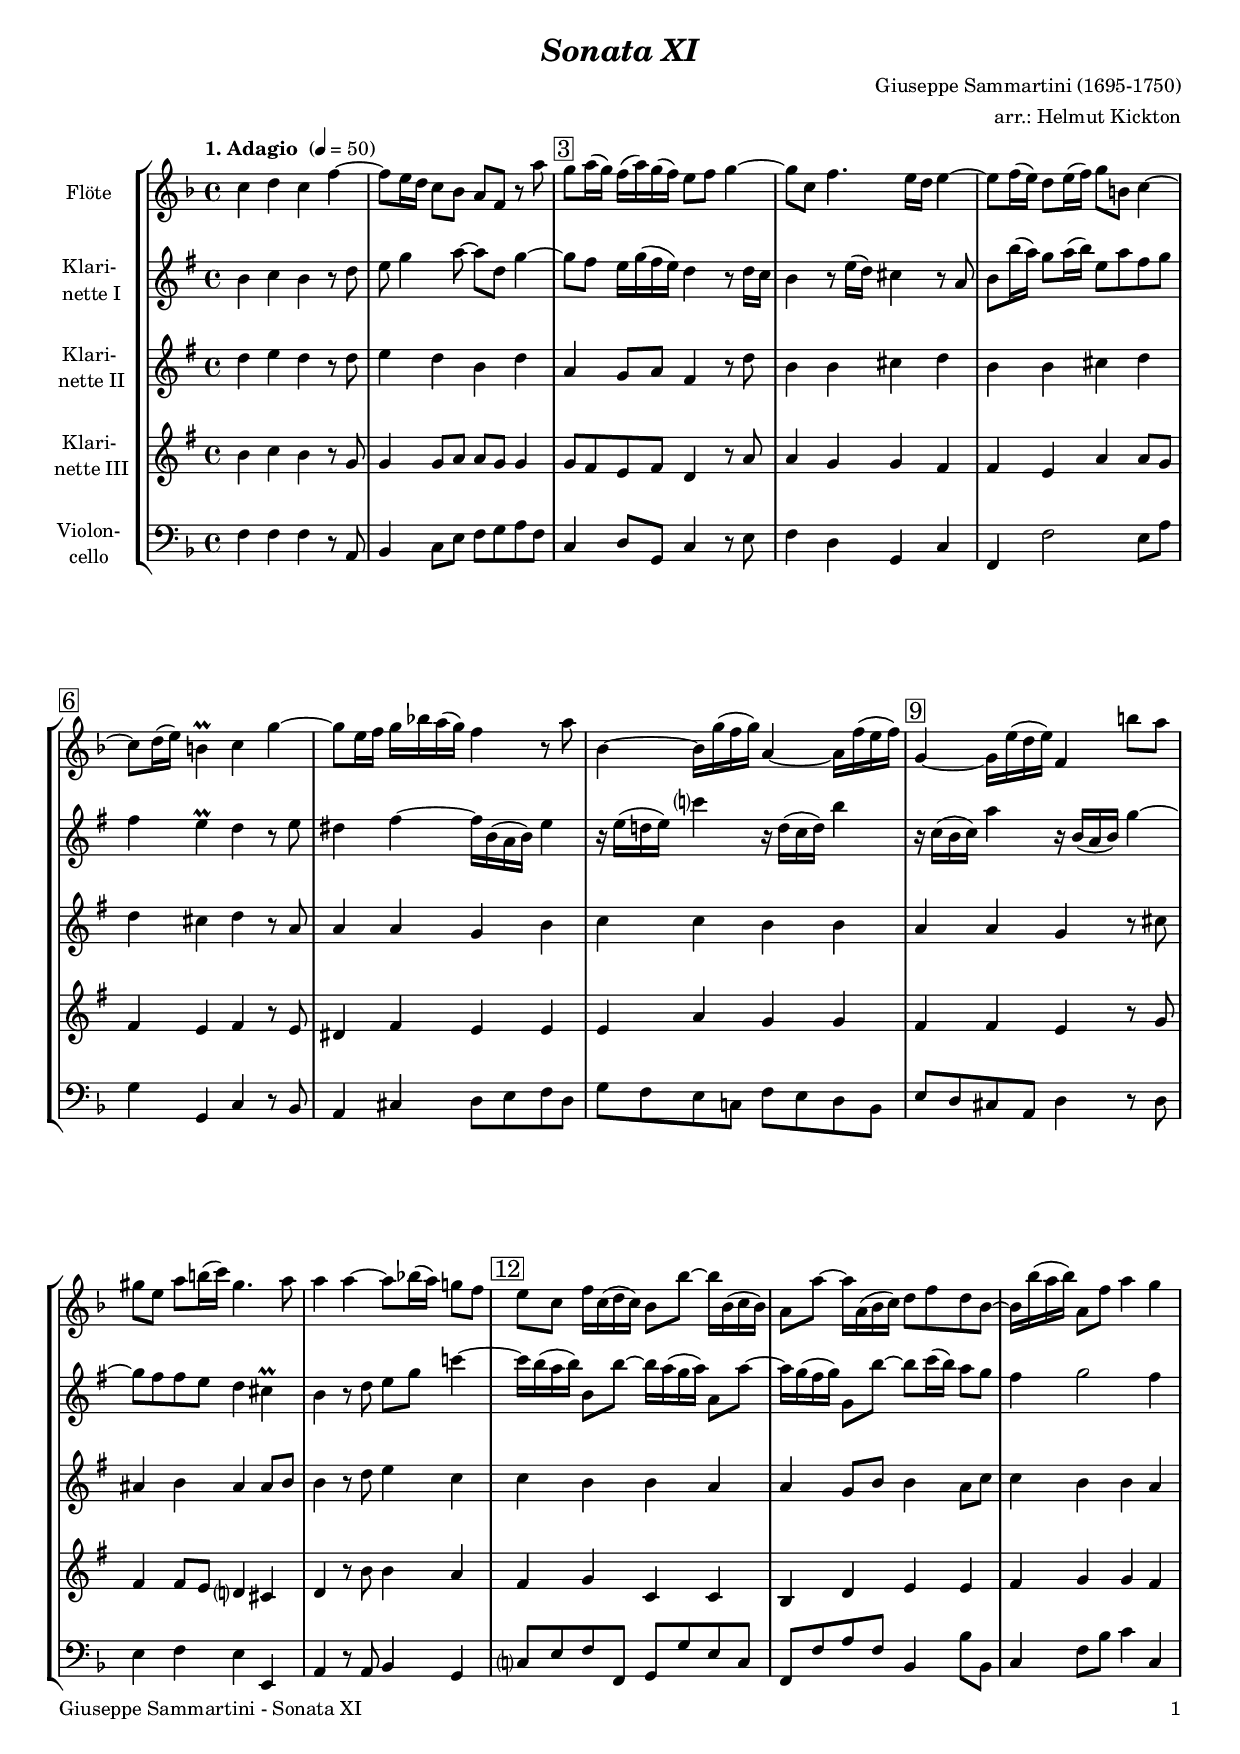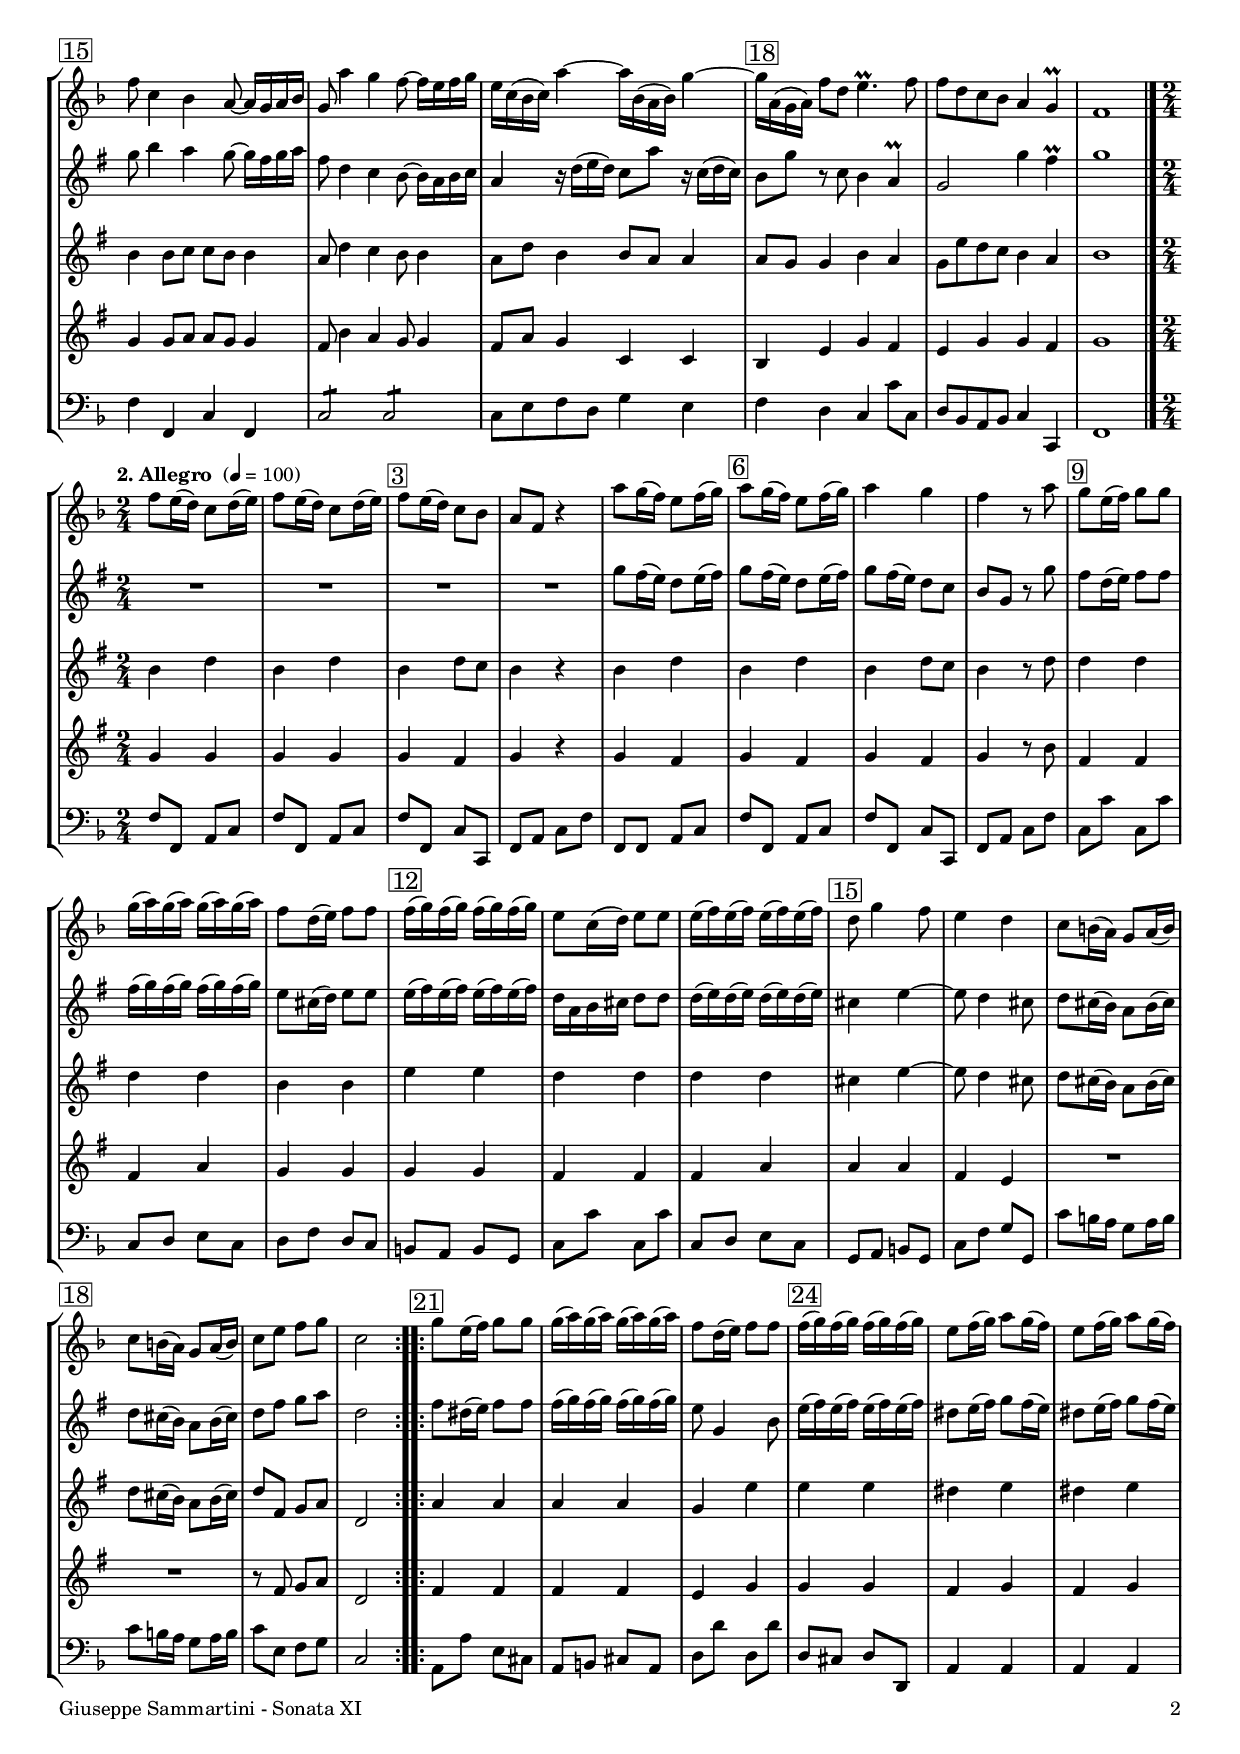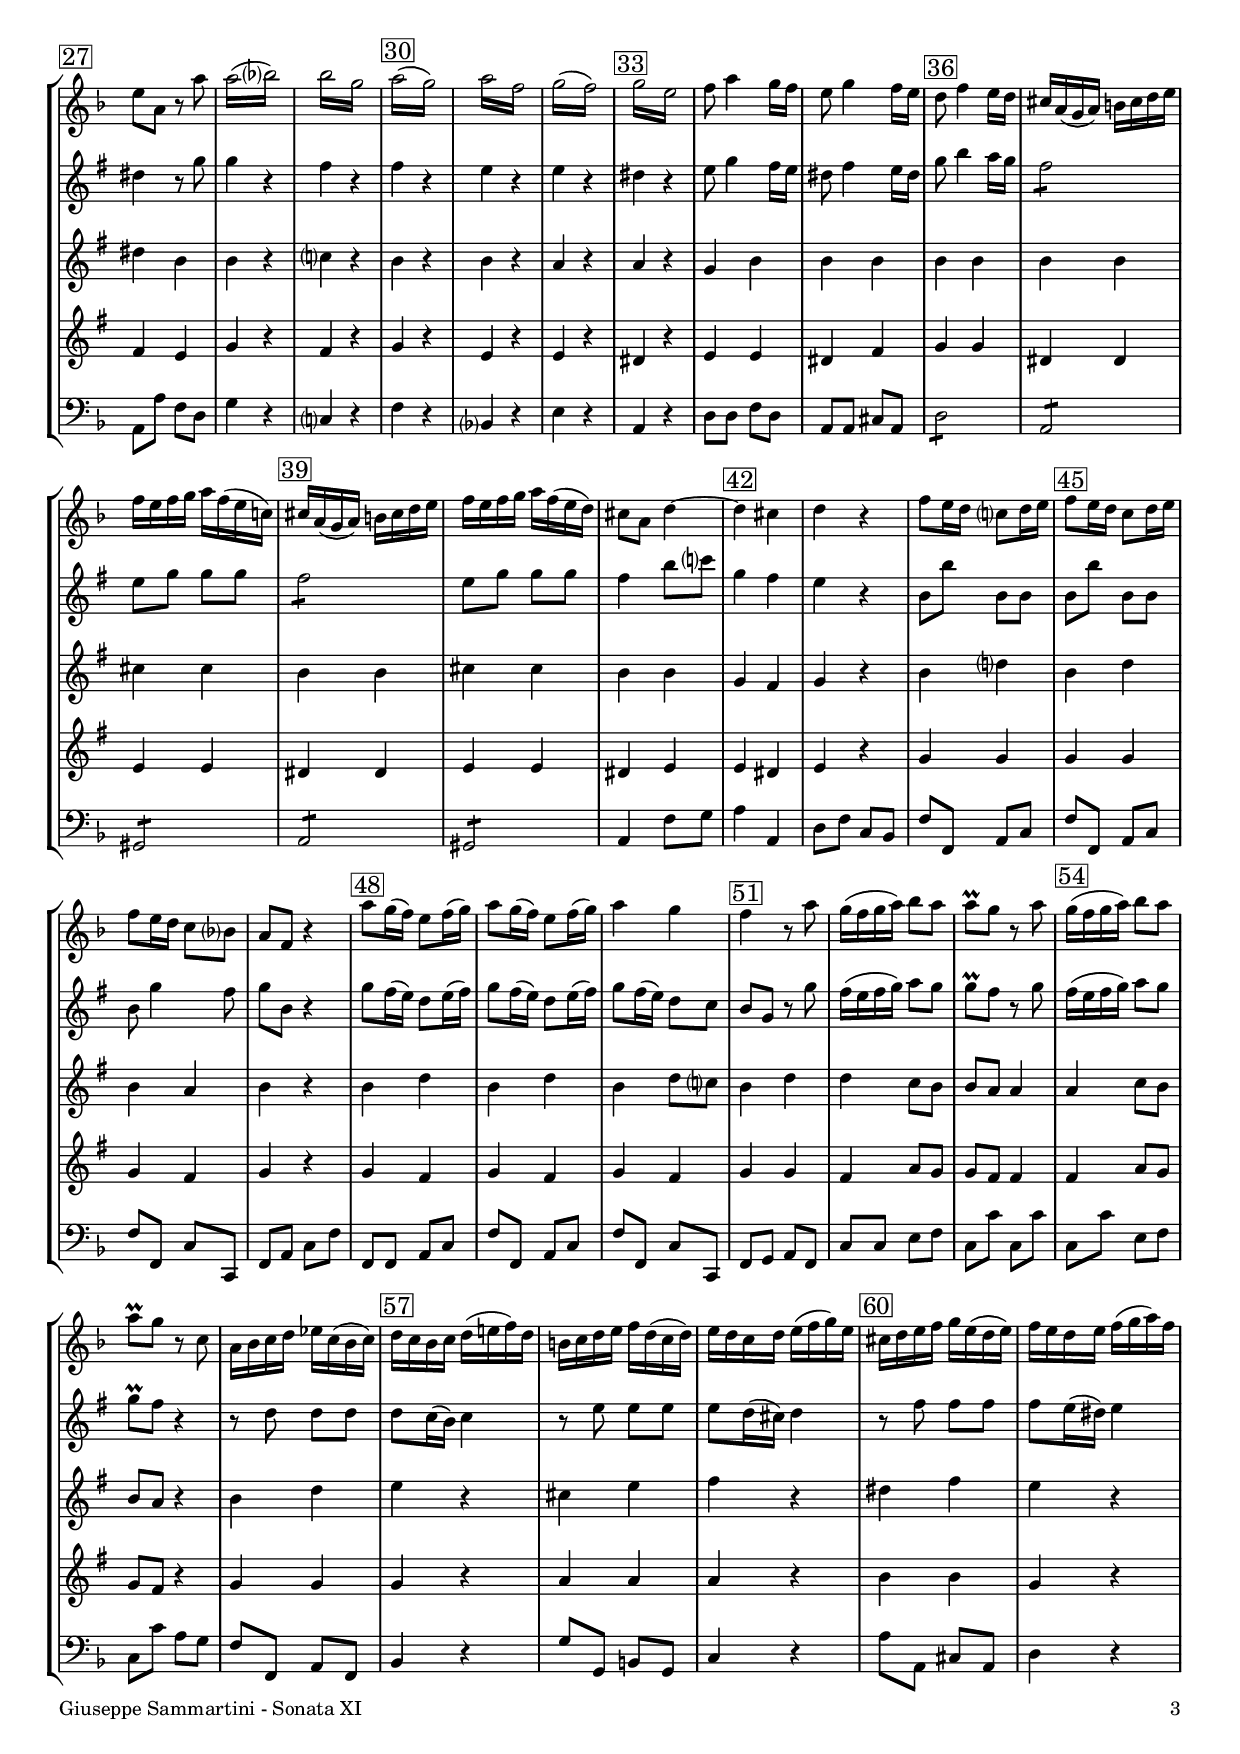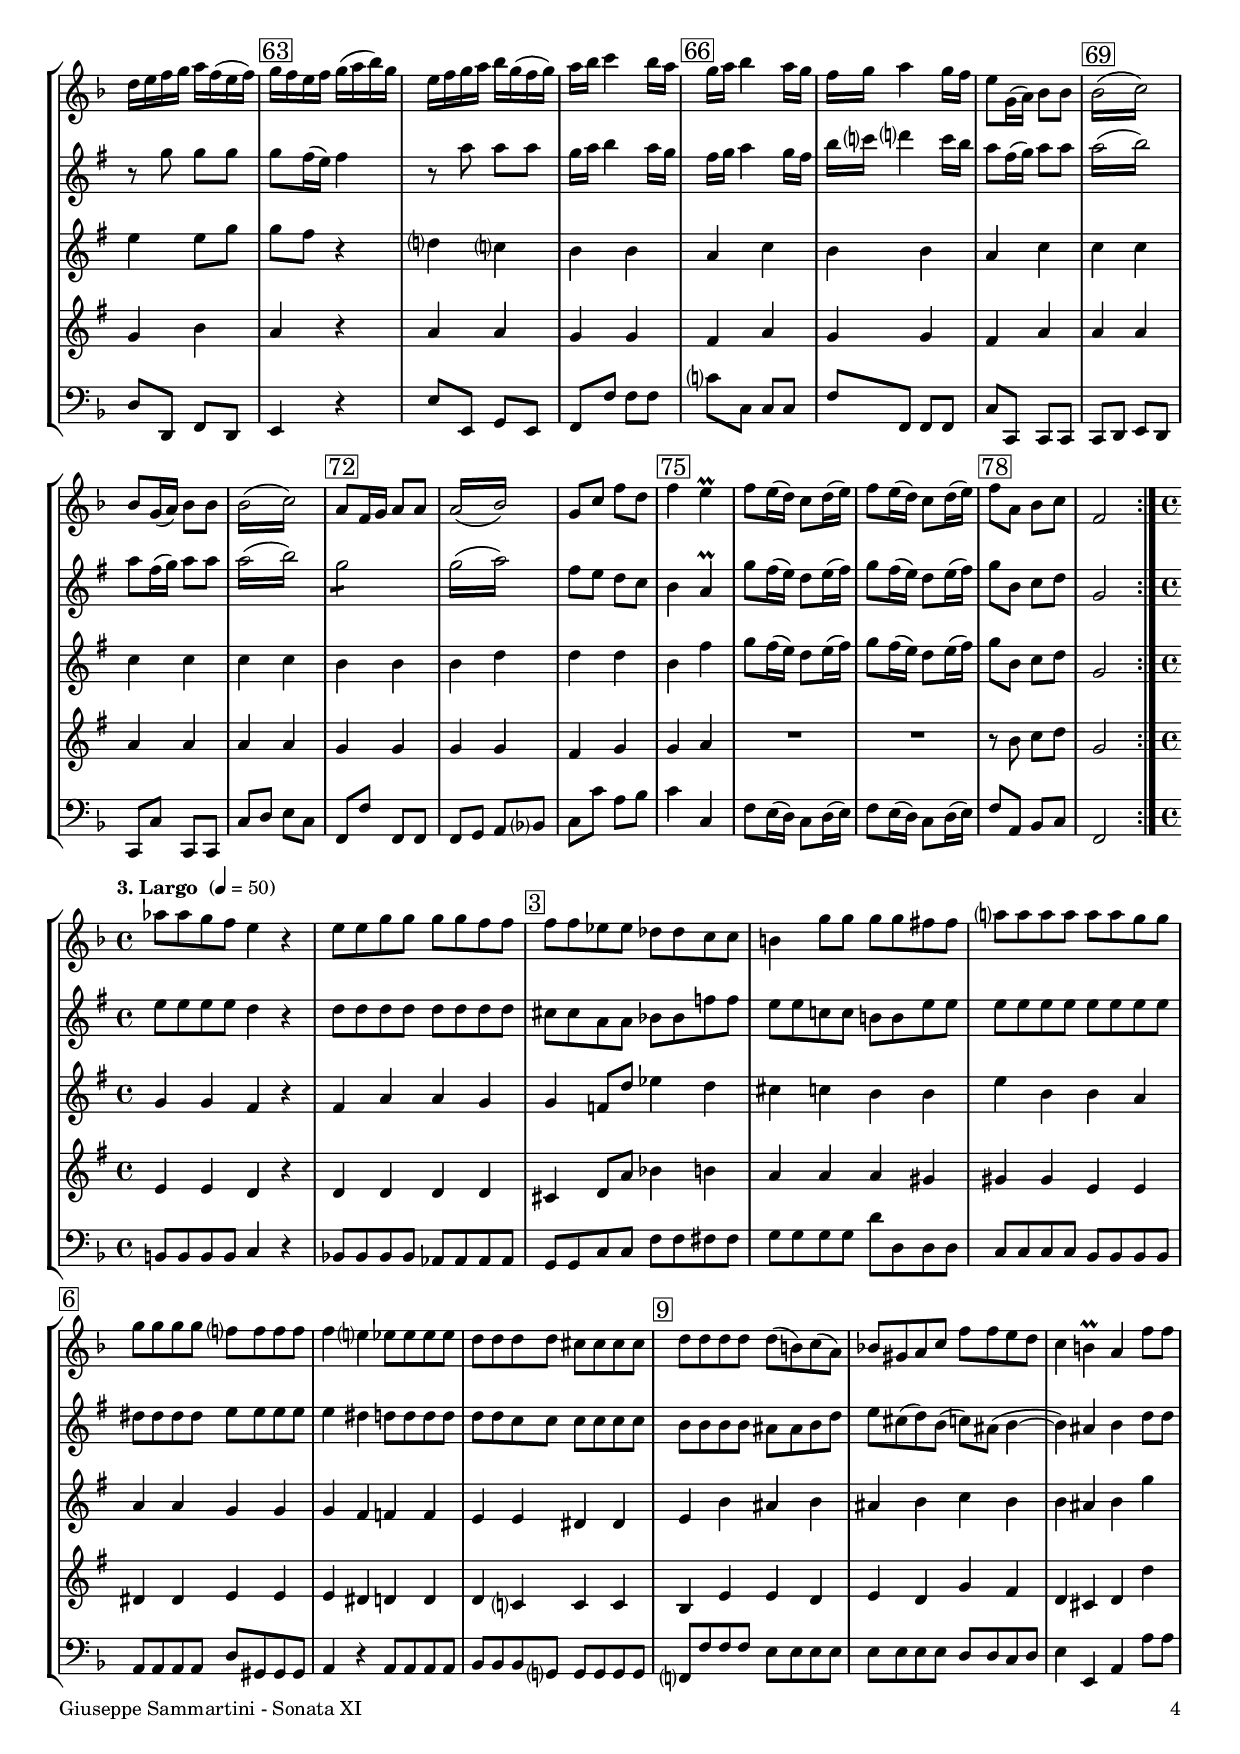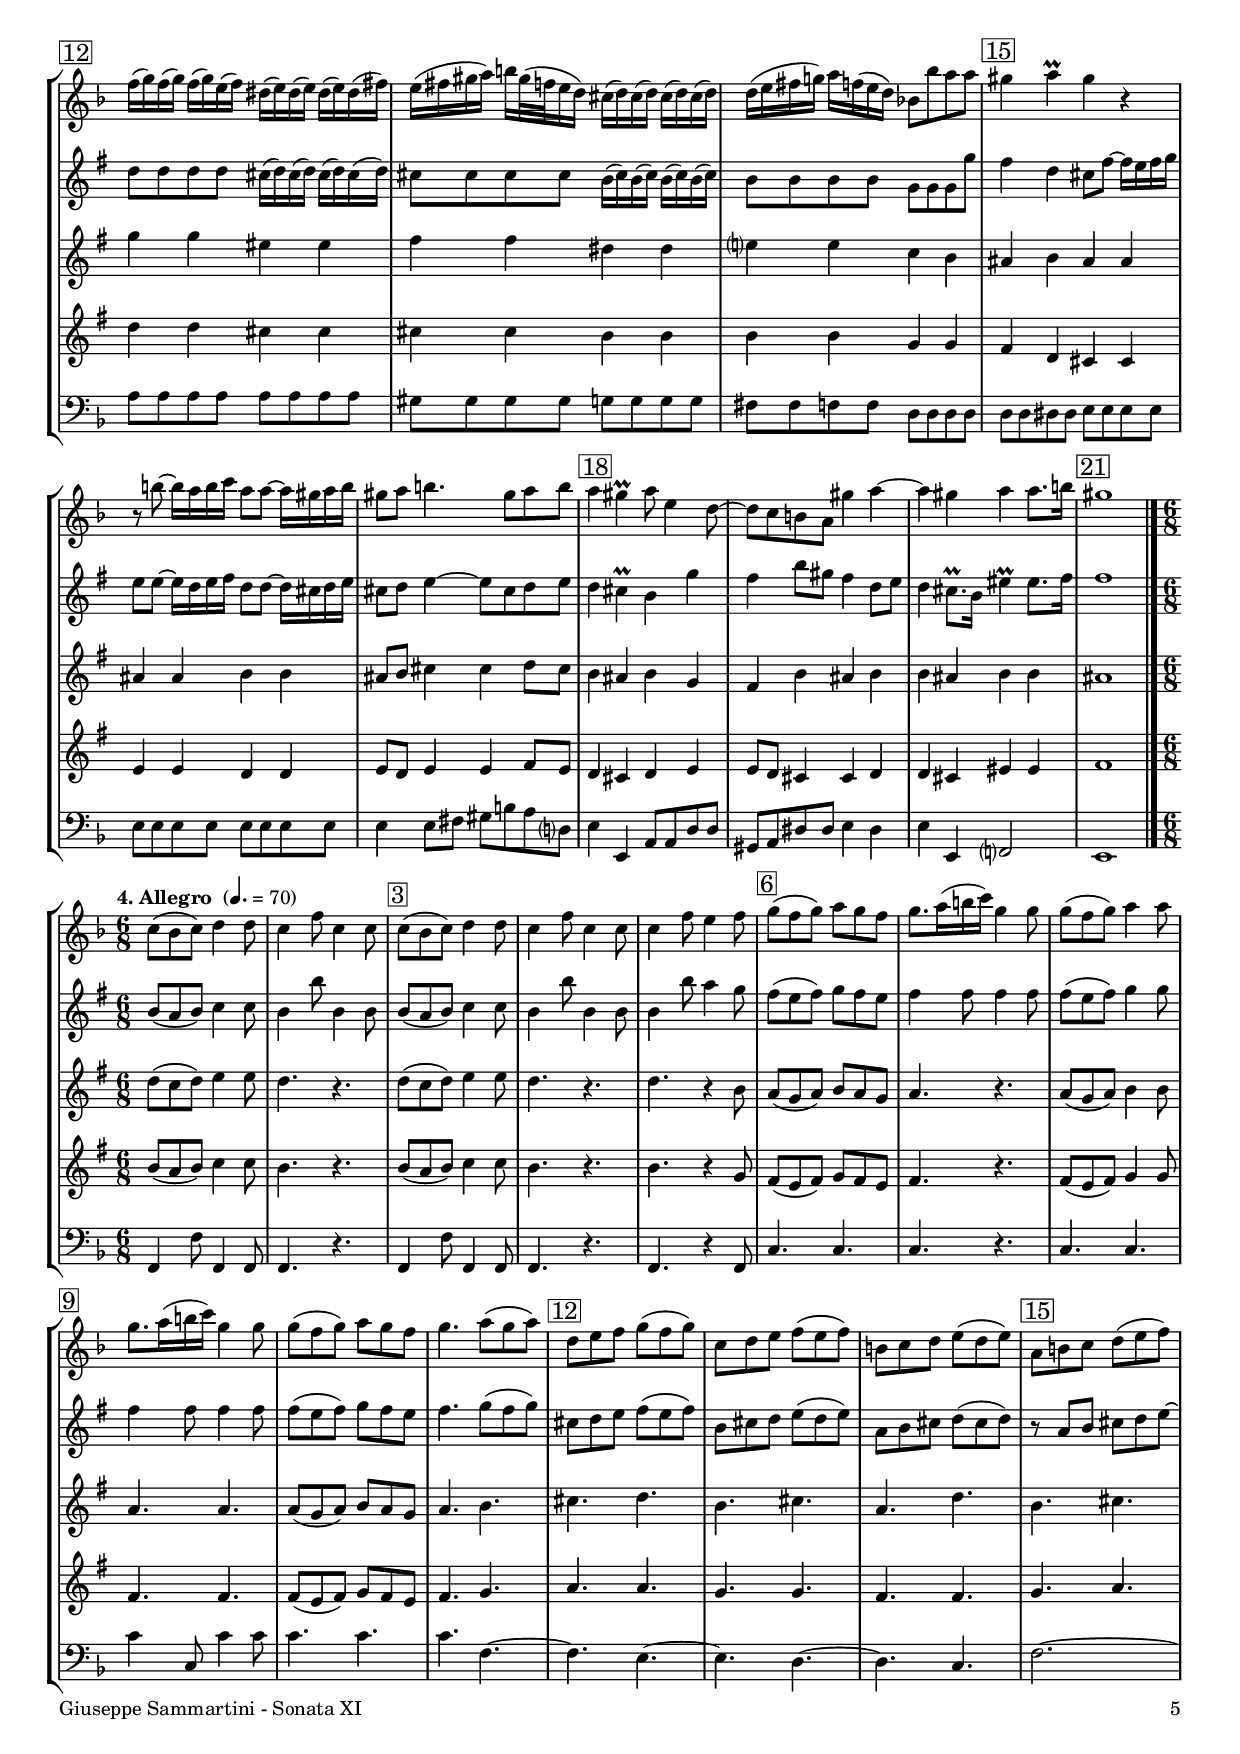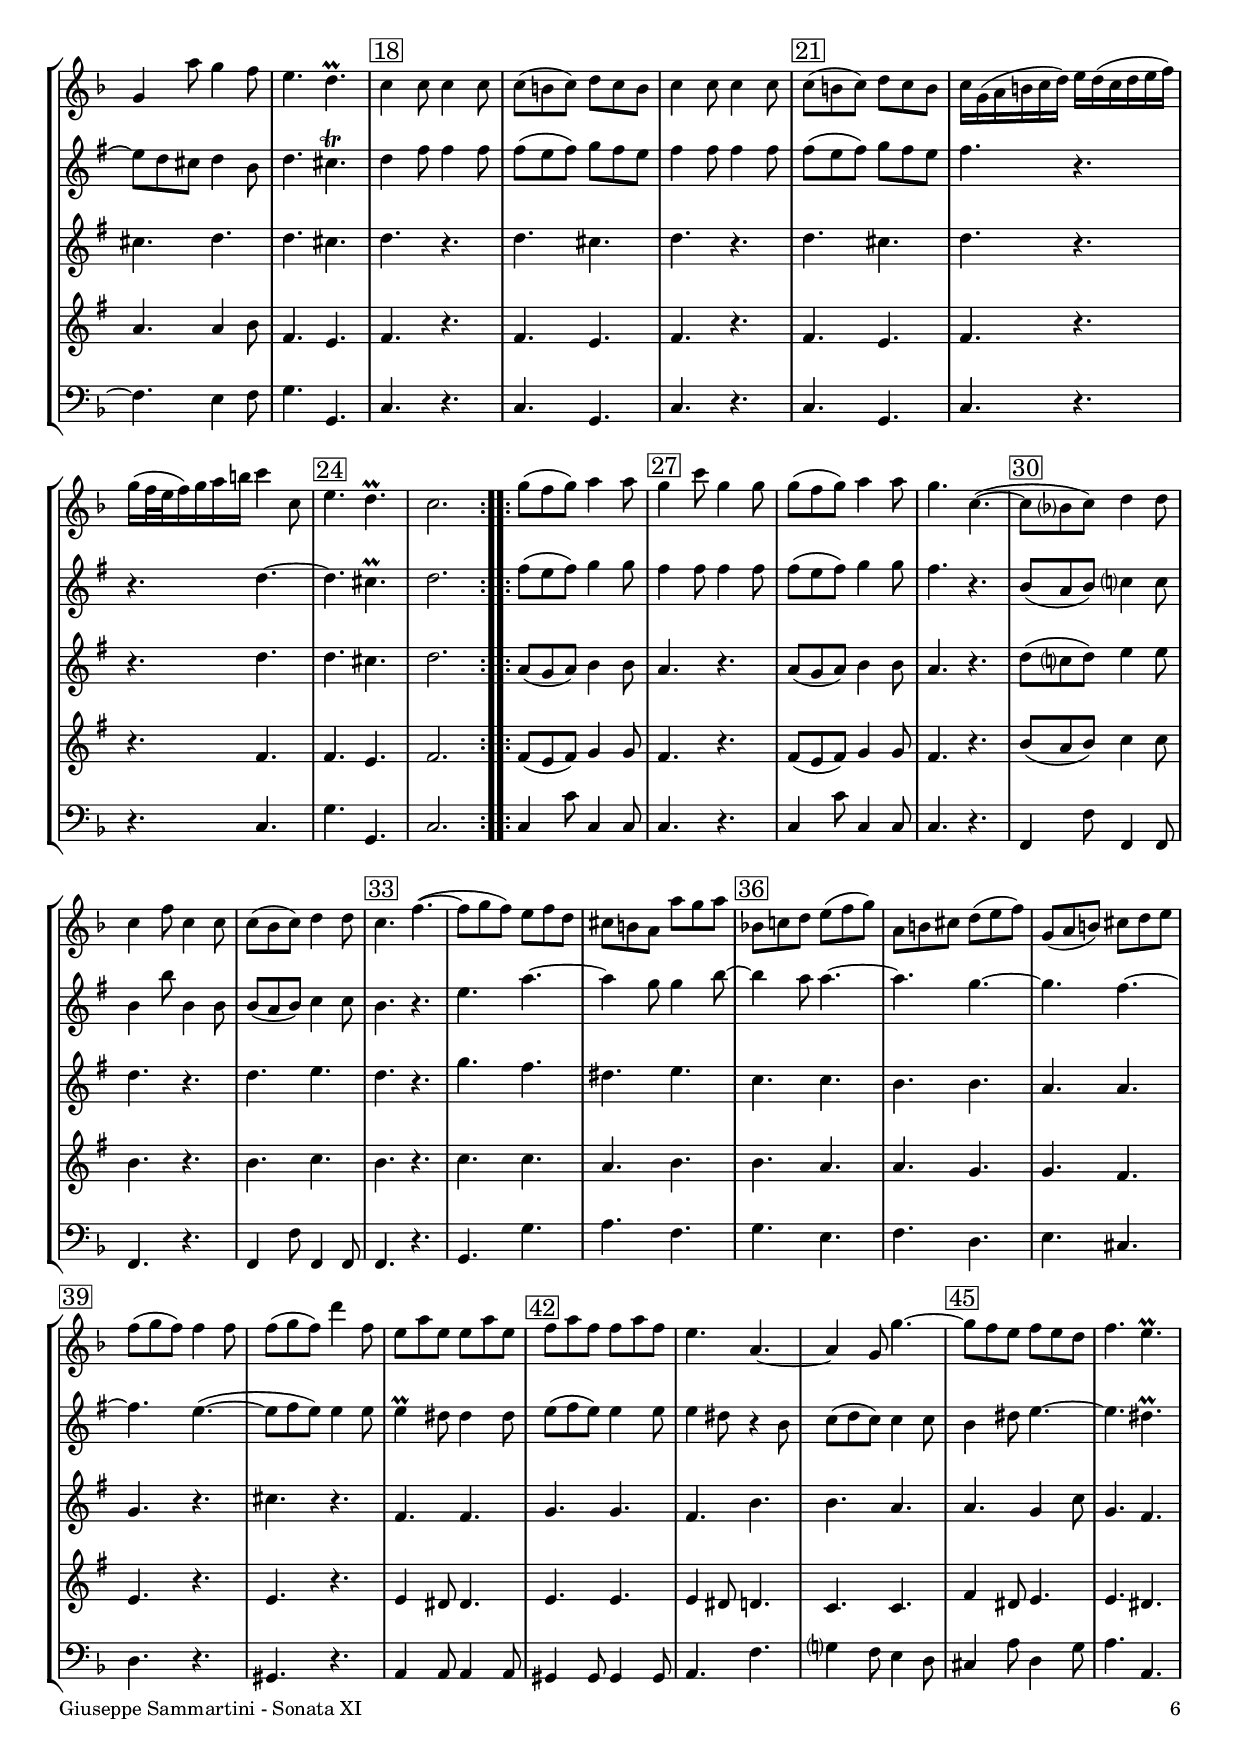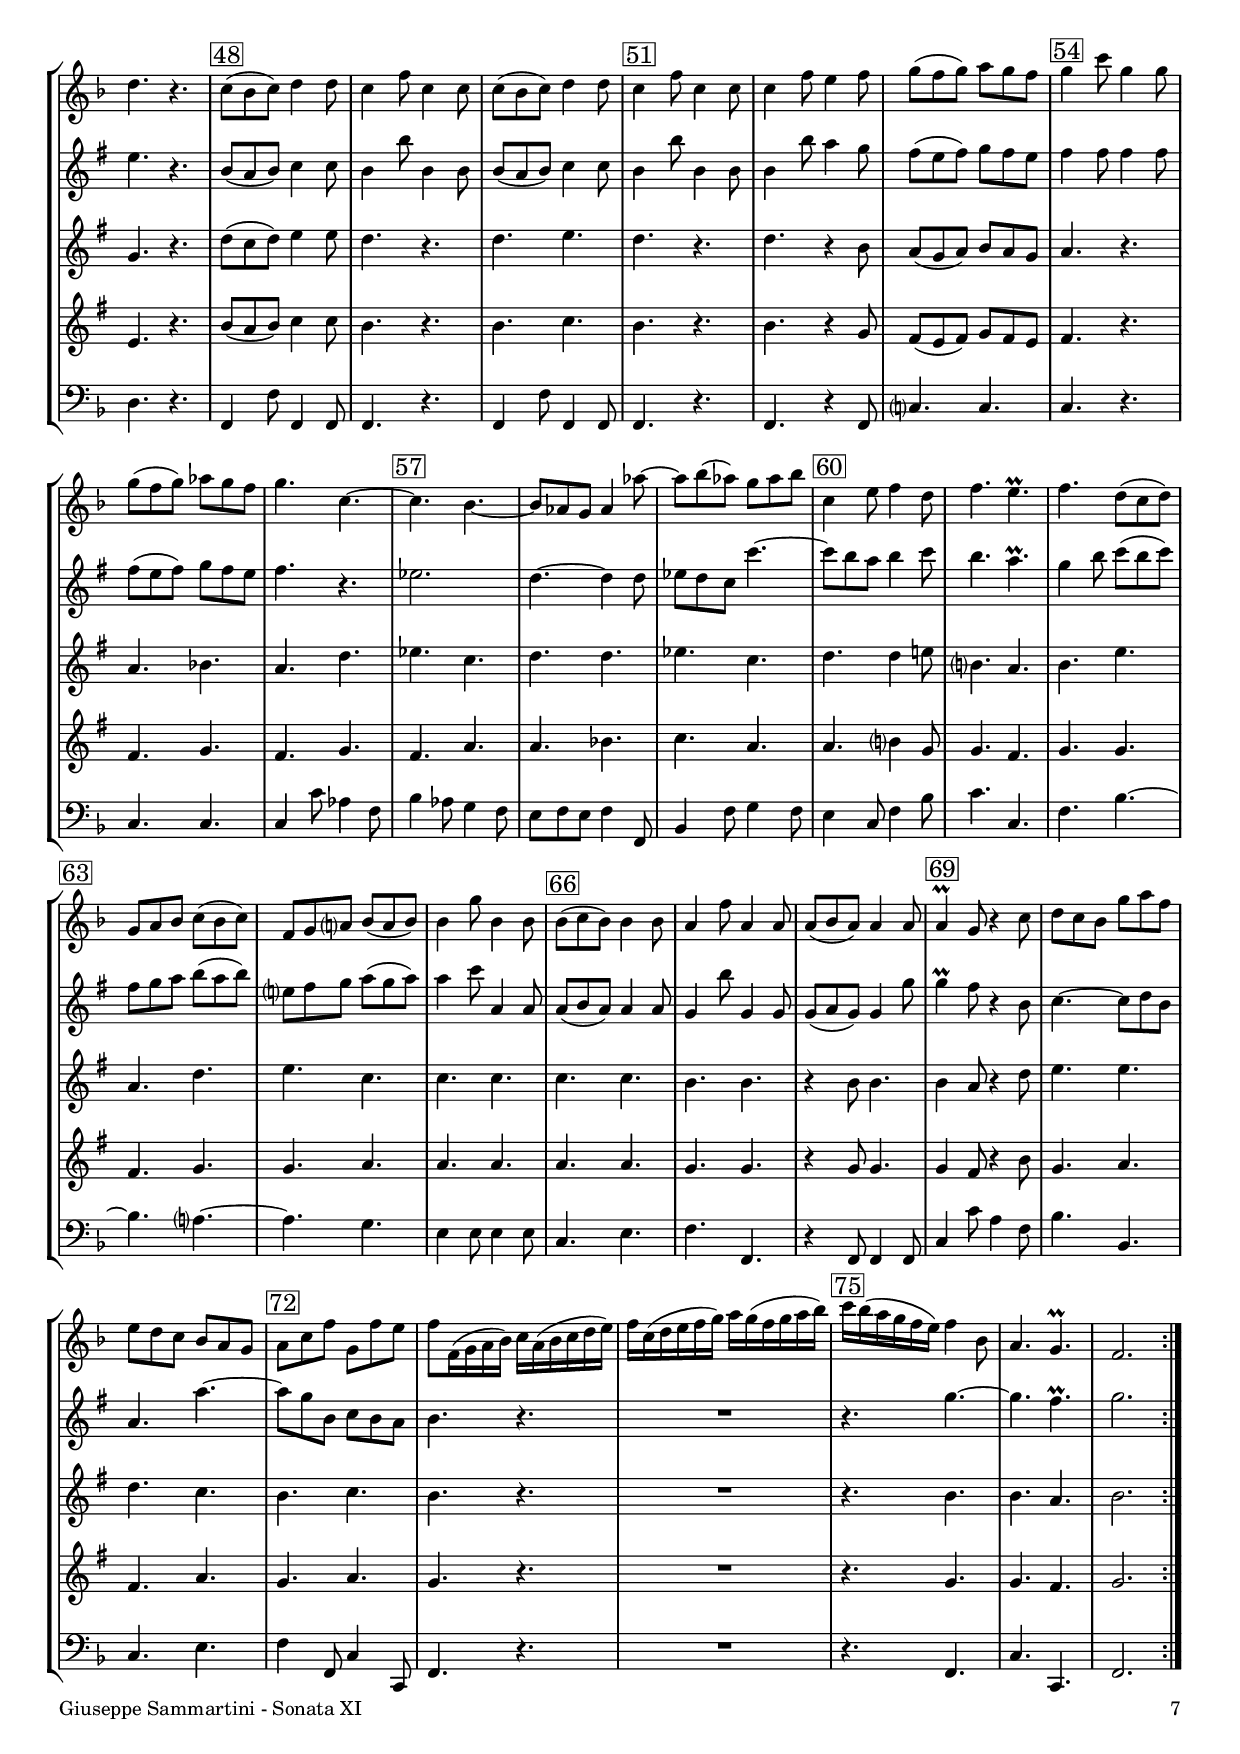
\version "2.18.2"
\include "deutsch.ly"
  
#(set-global-staff-size 17)

\header {
  title     = \markup \bold \italic "Sonata XI"
  composer  = "Giuseppe Sammartini (1695-1750)"
  arranger  = "arr.: Helmut Kickton"
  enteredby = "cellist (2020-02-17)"
%  piece     = ""
}

voiceconsts = {
  \key f \major
  \time 4/4
  \clef "treble"
%  \numericTimeSignature
  \compressFullBarRests
  % Set default beaming for all staves
%  \set Timing.beamExceptions = #'()
%  \set Timing.baseMoment     = #(ly:make-moment 1 4)
%  \set Timing.beatStructure  = #'(1 1 1)
  % Increase the size of the bar number by 2
  \override Score.BarNumber.font-size = #2
  % Draw a box round the following bar number(s)
  \override Score.BarNumber.stencil = #(make-stencil-boxer 0.1 0.25 ly:text-interface::print)
 % Print a bar number every third measure
  \override Score.BarNumber.break-visibility = #'#(#f #t #t)
%  \override Score.BarNumber.break-visibility = #end-of-line-invisible
  \set Score.barNumberVisibility = #(every-nth-bar-number-visible 3)
  % Left-align bar numbers
  \override Score.BarNumber.self-alignment-X = #LEFT
}

mivl = "violin"
miva = "viola"
micl = "clarinet"
mifl = "flute"
miob = "oboe"
mifh = "french horn"
misx = "tenor sax"
mist = "string ensemble 1"
%miba = "cello"
miba = "bassoon"
mikl = "harpsichord"

introa = {        \tempo "1. Adagio "  4=50 }
introb = { \break \tempo "2. Allegro " 4=100 \time 2/4
	   \set Score.currentBarNumber = #1
	 }
introc = { \break \tempo "3. Largo "   4=50 \time 4/4
	   \set Score.currentBarNumber = #1
	 }
introd = { \break \tempo "4. Allegro "4.=70 \time 6/8
	   \set Score.currentBarNumber = #1
	 }

va = \relative c'' {
  \voiceconsts

  \introa
  c4 d c f~
  f8 e16 d c8 b a f r a'
  g a16( g) f( a) g( f) e8 f g4~
  g8 c, f4. e16 d e4~

  e8 f16( e) d8 e16( f) g8 h, c4~
  c8 d16( e) h4\prall c g'~
  g8 e16 f g b! a( g) f4 r8 a

  b,4~ b16 g'( f g) a,4~ a16 f'( e f)
  g,4~ g16 e'( d e) f,4 h'8 a
  gis e a h16( c) gis4. a8

  a4 a~ a8 b!16( a) g!8 f
  e c f16 c( d c) b8 b'~ b16 b,( c b)
  a8 a'~ a16 a,( b c) d8 f d b~

  b16 b'( a b) a,8 f' a4 g
  f8 c4 b a8~ a16 g a b
  g8 a'4 g f8~ f16 e f g

  e c( b c) a'4~ a16 b,( a b) g'4~
  g16 a,( g a) f'8 d e4.\prall f8
  f d c b a4 g\prall
  f1 \bar "|."

  \introb
  \repeat volta 2 {
    f'8 e16( d) c8 d16( e)
    f8 e16( d) c8 d16( e)
    f8 e16( d) c8 b
    a f r4
    a'8 g16( f) e8 f16( g)
    a8 g16( f) e8 f16( g)
    a4 g

    f r8 a
    g8 e16( f) g8 g
    g16( a) g( a) g( a) g( a)
    f8 d16( e) f8 f
    f16( g) f( g) f( g) f( g)
    e8 c16( d) e8 e

    e16( f) e( f) e( f) e( f)
    d8 g4 f8
    e4 d
    c8 h16( a) g8 a16( h)
    c8 h16( a) g8 a16( h)
    c8 e f g
    c,2
  }
  \repeat volta 2 {
    g'8 e16( f) g8 g

    g16( a) g( a) g( a) g( a)
    f8 d16( e) f8 f
    f16( g) f( g) f( g) f( g)
    e8 f16( g) a8 g16( f)
    e8 f16( g) a8 g16( f)
    e8 a, r a'

    \repeat tremolo 4 { a16( b?) }
    \repeat tremolo 4 { b g }
    \repeat tremolo 4 { a( g) }
    \repeat tremolo 4 { a f}
    \repeat tremolo 4 { g( f) }

    \repeat tremolo 4 { g e }
    f8 a4 g16 f
    e8 g4 f16 e
    d8 f4 e16 d
    cis a( g a) h cis d e
    f e f g a f( e c!)

    cis a( g a) h cis d e
    f e f g a f( e d)
    cis8 a d4~
    d cis
    d r
    f8 e16 d c?8 d16 e
    f8 e16 d c8 d16 e

    f8 e16 d c8 b?
    a f r4
    a'8 g16( f) e8 f16( g)
    a8 g16( f) e8 f16( g)
    a4 g
    f r8 a
    g16( f g a) b8 a
    a\prall g r a

    g16( f g a) b8 a
    a\prall g r c,
    a16 b c d es c( b c)
    d c b c d( e! f) d
    h c d e f d( c d)
    e d c d e( f g) e

    cis d e f g e( d e)
    f e d e f( g a) f
    d e f g a f( e f)
    g f e f g( a b) g
    e f g a b g( f g)

    a b c4 b16 a
    g a b4 a16 g
    f g a4 g16 f
    e8 g,16( a) b8 b
    \repeat tremolo 4 { b16( c) }
    b8 g16( a) b8 b
    \repeat tremolo 4 { b16( c) }

    a8 f16 g a8 a
    \repeat tremolo 4 { a16( b) }
    g8 c f d
    f4 e\prall
    f8 e16( d) c8 d16( e)
    f8 e16( d) c8 d16( e)
    f8 a, b c
    f,2
  }

  \introc
  as'8 as g f e4 r
  e8 e g g g g f f
  f f es es des des c c
  h4 g'8 g g g fis fis

  a? a a a a a g g
  g g g g f? f f f
  f4 e? es8 es es es
  d d d d cis cis cis cis

  d d d d d( h) c( a)
  b! gis a c f f e d
  c4 h\prall a f'8 f

  f16( g) f( g) f( g) e( f) dis( e) dis( e) dis( e) dis( fis)
  e( fis gis a) h gis32( f e16 d) cis( d) cis( d) cis( d) cis( d)

  d( e fis g!) a f( e d) b!8 b' a a
  gis4 a\prall gis r
  r8 h~ h16 a h c a8 a~ a16 gis a h

  gis8 a h4. gis8 a h
  a4 gis\prall a8 e4 d8~
  d c h a gis'4 a~
  a gis a a8. h16
  gis1 \bar "|."

  \introd
  \repeat volta 2 {
    c,8( b c) d4 d8
    c4 f8 c4 c8
    c( b c) d4 d8
    c4 f8 c4 c8
    c4 f8 e4 f8
    g( f g) a g f
    g8. a16( h c) g4 g8
    g( f g) a4 a8

    g8. a16( h c) g4 g8
    g( f g) a g f
    g4. a8( g a)
    d, e f g( f g)
    c, d e f( e f)
    h, c d e( d e)

    a, h c d( e f)
    g,4 a'8 g4 f8
    e4. d\prall
    c4 c8 c4 c8
    c( h c) d c h
    c4 c8 c4 c8
    c( h c) d c h

    c16 g( a h c d) e d( c d e f)
    g( f32 e f16) g a h c4 c,8
    e4. d\prall
    c2.
  }
  \repeat volta 2 {
    g'8( f g) a4 a8
    g4 c8 g4 g8
    g( f g) a4 a8

    g4. c,(~
    c8 b? c) d4 d8
    c4 f8 c4 c8
    c( b c) d4 d8
    c4. f(~
    f8 g f) e f d
    cis h a a' g a
    b,! c! d e( f g)

    a, h cis d( e f)
    g,( a h) cis d e
    f( g f) f4 f8
    f( g f) d'4 f,8
    e a e e a e
    f a f f a f

    e4. a,~
    a4 g8 g'4.~
    g8 f e f e d
    f4. e\prall
    d r
    c8( b c) d4 d8
    c4 f8 c4 c8
    c( b c) d4 d8

    c4 f8 c4 c8
    c4 f8 e4 f8
    g( f g) a g f
    g4 c8 g4 g8
    g( f g) as g f
    g4. c,~
    c b~
    b8 as g as4 as'8~

    as b( as) g as b
    c,4 e8 f4 d8
    f4. e\prall
    f d8( c d)
    g, a b c( b c)
    f, g a? b( a b)
    b4 g'8 b,4 b8
    b( c b) b4 b8

    a4 f'8 a,4 a8
    a( b a) a4 a8
    a4\prall g8 r4 c8
    d c b g' a f
    e d c b a g
    a c f g, f' e

    f8 f,16( g a b) c a( b c d e)
    f c( d e f g) a g( f g a b)
    c b( a g f e) f4 b,8
    a4. g\prall
    f2.
  }
}

vb = \relative c'' {
  \voiceconsts

  \introa
  a4 b a r8 c
  d f4 g8~ g c, f4~
  f8 e d16 f( e d) c4 r8 c16 b
  a4 r8 d16( c) h4 r8 g

  a a'16( g) f8 g16( a) d,8 g e f
  e4 d\prall c r8 d
  cis4 e~ e16 a,( g a) d4

  r16 d( c! d) b'?4 r16 c,( b c) a'4
  r16 b,( a b) g'4 r16 a,( g a) f'4~
  f8 e e d c4 h\prall

  a r8 c d f b!4~
  b16 a( g a) a,8 a'~ a16 g( f g) g,8 g'~
  g16 f( e f) f,8 a'~ a8 b16( a) g8 f

  e4 f2 e4
  f8 a4 g f8~ f16 e f g
  e8 c4 b a8~ a16 g a b

  g4 r16 c( d c) b8 g' r16 b,( c b)
  a8 f' r b, a4 g\prall
  f2 f'4 e\prall
  f1 \bar "|."

  \introb
  \repeat volta 2 {
    R2*4
    f8 e16( d) c8 d16( e)
    f8 e16( d) c8 d16( e)
    f8 e16( d) c8 b

    a f r f'
    e c16( d) e8 e
    e16( f) e( f) e( f) e( f)
    d8 h16( c) d8 d
    d16( e) d( e) d( e) d( e)
    c g a h c8 c

    c16( d) c( d)) c( d)) c( d)
    h4 d~
    d8 c4 h8
    c h16( a) g8 a16( h)
    c8 h16( a) g8 a16( h)
    c8 e f g
    c,2
  }
  \repeat volta 2 {
    e8 cis16( d) e8 e

    e16( f) e( f) e( f) e( f)
    d8 f,4 a8
    d16( e) d( e) d( e) d( e)
    cis8 d16( e) f8 e16( d)
    cis8 d16( e) f8 e16( d)
    cis4 r8 f

    f4 r
    e r
    e r
    d r
    d r

    cis r
    d8 f4 e16 d
    cis8 e4 d16 cis
    f8 a4 g16 f
    \repeat tremolo 4 e8
    d f f f

    \repeat tremolo 4 e
    d f f f
    e4 a8 b?
    f4 e
    d r
    a8 a' a, a
    a a' a, a

    a f'4 e8
    f a, r4
    f'8 e16( d) c8 d16( e)
    f8 e16( d) c8 d16( e)
    f8 e16( d) c8 b
    a f r f'
    e16( d e f) g8 f
    f\prall e r f

    e16( d e f) g8 f
    f\prall e r4
    r8 c c c
    c b16( a) b4
    r8 d d d
    d c16( h) c4

    r8 e e e
    e d16( cis) d4
    r8 f f f
    f e16( d) e4
    r8 g g g

    f16 g a4 g16 f
    e f g4 f16 e
    a b? c?4 b16 a
    g8 e16( f) g8 g
    \repeat tremolo 4 { g16( a) }
    g8 e16( f) g8 g
    \repeat tremolo 4 { g16( a) }

    \repeat tremolo 4 f8
    \repeat tremolo 4 { f16( g) }
    e8 d c b
    a4 g\prall
    f'8 e16( d) c8 d16( e)
    f8 e16( d) c8 d16( e)
    f8 a, b c
    f,2
  }

  \introc
  d'8 d d d c4 r
  c8 c c c c c c c
  h h g g as as es' es
  d d b! b a! a d d

  d d d d d d d d
  cis cis cis cis d d d d
  d4 cis c8 c c c
  c c b b b b b b

  a a a a gis gis a c
  d h( c) a( b) gis( a4~
  a) gis a c8 c

  c c c c h16( c) h( c) h( c) h( c)
  h8 h h h a16( h) a( h) a( h) a( h)

  a8 a a a f f f f'
  e4 c h8 e~ e16 d e f
  d8 d~ d16 c d e c8 c~ c16 h c d

  h8 c d4~ d8 h c d
  c4 h\prall a f'
  e a8 fis e4 c8 d
  c4 h8.\prall a16 dis4\prall dis8. e16
  e1 \bar "|."

  \introd
  \repeat volta 2 {
    a,8( g a) b4 b8
    a4 a'8 a,4 a8
    a( g a) b4 b8
    a4 a'8 a,4 a8
    a4 a'8 g4 f8
    e( d e) f e d
    e4 e8 e4 e8
    e( d e) f4 f8

    e4 e8 e4 e8
    e( d e) f e d
    e4. f8( e f)
    h, c d e( d e)
    a, h c d( c d)
    g, a h c( h c)

    r g a h c d~
    d c h c4 a8
    c4. h\trill
    c4 e8 e4 e8
    e( d e) f e d
    e4 e8 e4 e8
    e( d e) f e d

    e4. r
    r c~
    c h\prall
    c2.
  }
  \repeat volta 2 {
    e8( d e) f4 f8
    e4 e8 e4 e8
    e( d e) f4 f8

    e4. r
    a,8( g a) b?4 b8
    a4 a'8 a, 4 a8
    a( g a) b4 b8
    a4. r
    d g~
    g4 f8 f4 a8~
    a4 g8 g4.~

    g f~
    f e~
    e d(~
    d8 e d) d4 d8
    d4\prall cis8 cis4 cis8
    d( e d) d4 d8

    d4 cis8 r4 a8
    b( c b) b4 b8
    a4 cis8 d4.~
    d cis\prall
    d r
    a8( g a) b4 b8
    a4 a'8 a,4 a8
    a( g a) b4 b8

    a4 a'8 a,4 a8
    a4 a'8 g4 f8
    e( d e) f e d
    e4 e8 e4 e8
    e( d e) f e d
    e4. r
    des2.
    c4.~ c4 c8

    des c b b'4.~
    b8 a g a4 b8
    a4. g\prall
    f4 a8 b( a b)
    e, f g a( g a)
    d,? e f g( f g)
    g4 b8 g,4 g8
    g( a g) g4 g8

    f4 a'8 f,4 f8
    f( g f) f4 f'8
    f4\prall e8 r4 a,8
    b4.~ b8 c a
    g4. g'~
    g8 f a, b a g

    a4. r
    R2.
    r4. f'~
    f e\prall
    f2.
  }
}

vc = \relative c'' {
  \voiceconsts

  \introa
  c4 d c r8 c
  d4 c a c
  g f8 g e4 r8 c'
  a4 a h c

  a a h c
  c h c r8 g
  g4 g f a

  b b a a
  g g f r8 h
  gis4 a gis gis8 a

  a4 r8 c d4 b
  b a a g
  g f8 a a4 g8 b

  b4 a a g
  a a8 b b a a4
  g8 c4 b a8 a4

  g8 c a4 a8 g g4
  g8 f f4 a g
  f8 d' c b a4 g
  a1 \bar "|."

  \introb
  \repeat volta 2 {
    a4 c
    a c
    a c8 b
    a4 r
    a c
    a c
    a c8 b

    a4 r8 c
    c4 c
    c c
    a a
    d d
    c c
    c c
    h d~
    d8 c4 h8
    c h16( a) g8 a16( h)
    c8 h16( a) g8 a16( h)
    c8 e, f g
    c,2
  }
  \repeat volta 2 {
    g'4 g

    g g
    f d'
    d d
    cis d
    cis d
    cis a

    a r
    b? r
    a r
    a r
    g r

    g r
    f a
    a a
    a a
    a a
    h h

    a a
    h h
    a a
    f e
    f r
    a c?
    a c

    a g
    a r
    a c
    a c
    a c8 b?
    a4 c
    c b8 a
    a g g4

    g b8 a
    a g r4
    a c
    d r
    h d
    e r

    cis e
    d r
    d d8 f
    f e r4
    c? b?

    a a
    g b
    a a
    g b
    b b
    b b
    b b

    a a
    a c
    c c
    a e'
    f8 e16( d) c8 d16( e)
    f8 e16( d) c8 d16( e)
    f8 a, b c
    f,2
  }

  \introc
  f4 f e r
  e g g f
  f es8 c' des4 c
  h b a a

  d a a g
  g g f f
  f e es es
  d d cis cis

  d a' gis a
  gis a b a
  a gis a f'

  f f dis dis
  e e cis cis

  d? d b a
  gis a gis gis
  gis gis a a

  gis8 a h4 h c8 h
  a4 gis a f
  e a gis a
  a gis a a
  gis1 \bar "|."

  \introd
  \repeat volta 2 {
    c8( b c) d4 d8
    c4. r
    c8( b c) d4 d8
    c4. r
    c r4 a8
    g( f g) a g f
    g4. r
    g8( f g) a4 a8

    g4. g
    g8( f g) a g f
    g4. a
    h c
    a h
    g c

    a h
    h c
    c h
    c r
    c h
    c r
    c h

    c4. r
    r c
    c h
    c2.
  }
  \repeat volta 2 {
    g8( f g) a4 a8
    g4. r
    g8( f g) a4 a8

    g4. r
    c8( b? c) d4 d8
    c4. r
    c d
    c r
    f e
    cis d
    b b

    a a
    g g
    f r
    h r
    e, e
    f f

    e a
    a g
    g f4 b8
    f4. e
    f r
    c'8( b c) d4 d8
    c4. r
    c d

    c r
    c r4 a8
    g( f g) a g f
    g4. r
    g as
    g c
    des b
    c c

    des b
    c c4 d!8
    a?4. g
    a d
    g, c
    d b
    b b
    b b

    a a
    r4 a8 a4.
    a4 g8 r4 c8
    d4. d
    c b
    a b

    a r
    R2.
    r4. a
    a g
    a2.
  }
}

vd = \relative c'' {
  \voiceconsts

  \introa
  a4 b a r8 f
  f4 f8 g g f f4
  f8 e d e c4 r8 g'
  g4 f f e

  e d g g8 f
  e4 d e r8 d
  cis4 e d d

  d g f f
  e e d r8 f
  e4 e8 d c?4 h

  c r8 a' a4 g
  e f b, b
  a c d d

  e f f e
  f f8 g g f f4
  e8 a4 g f8 f4

  e8 g f4 b, b
  a d f e
  d f f e
  f1 \bar "|."

  \introb
  \repeat volta 2 {
    f4 f
    f f
    f e
    f r
    f e
    f e
    f e

    f r8 a
    e4 e
    e g
    f f
    f f
    e e

    e g
    g g
    e d
    R2*2
    r8 e f g
    c,2
  }
  \repeat volta 2 {
    e4 e

    e e
    d f
    f f
    e f
    e f
    e d

    f r
    e r
    f r
    d r
    d r

    cis r
    d d
    cis e
    f f
    cis cis
    d d

    cis cis
    d d
    cis d
    d cis
    d r
    f f
    f f

    f e
    f r
    f e
    f e
    f e
    f f
    e g8 f
    f e e4

    e g8 f
    f e r4
    f f
    f r
    g g
    g r

    a a
    f r
    f a
    g r
    g g

    f f
    e g
    f f
    e g
    g g
    g g
    g g

    f f
    f f
    e f
    f g
    R2*2
    r8 a b c
    f,2
  }

  \introc
  d4 d c r
  c c c c
  h c8 g' as4 a
  g g g fis

  fis fis d d
  cis cis d d
  d cis c c
  c b? b b

  a d d c
  d c f e
  c h c c'

  c c h h
  h h a a

  a a f f
  e c h h
  d d c c

  d8 c d4 d e8 d
  c4 h c d
  d8 c h4 h c
  c h dis dis
  e1 \bar "|."

  \introd
  \repeat volta 2 {
    a8( g a) b4 b8
    a4. r
    a8( g a) b4 b8
    a4. r
    a r4 f8
    e( d e) f e d
    e4. r
    e8( d e) f4 f8

    e4. e
    e8( d e) f e d
    e4. f
    g g
    f f
    e e

    f g
    g g4 a8
    e4. d
    e r
    e d
    e r
    e d

    e4. r
    r e
    e d
    e2.
  }
  \repeat volta 2 {
    e8( d e) f4 f8
    e4. r
    e8( d e) f4 f8

    e4. r
    a8( g a) b4 b8
    a4. r
    a b
    a r
    b b
    g a
    a g

    g f
    f e
    d r
    d r
    d4 cis8 cis4.
    d d

    d4 cis8 c4.
    b b
    e4 cis8 d4.
    d cis
    d r
    a'8( g a) b4 b8
    a4. r
    a b

    a r
    a r4 f8
    e( d e) f e d
    e4. r
    e f
    e f
    e g
    g as

    b g
    g a?4 f8
    f4. e
    f f
    e f
    f g
    g g
    g g

    f f
    r4 f8 f4.
    f4 e8 r4 a8
    f4. g
    e g
    f g

    f r
    R2.
    r4. f
    f e
    f2.
  }
}

ve = \relative c {
  \voiceconsts
  \clef "bass"

  \introa
  f4 f f r8 a,
  b4 c8 e f g a f
  c4 d8 g, c4 r8 e
  f4 d g, c

  f, f'2 e8 a
  g4 g, c r8 b
  a4 cis d8 e f d

  g f e c! f e d b
  e d cis a d4 r8 d
  e4 f e e,

  a r8 a b4 g
  c?8 e f f, g g' e c
  f, f' a f b,4 b'8 b,

  c4 f8 b c4 c,
  f f, c' f,
  \repeat tremolo 4 c'8 \repeat tremolo 4 c

  c e f d g4 e
  f d c c'8 c,
  d b a b c4 c,
  f1 \bar "|."

  \introb
  \repeat volta 2 {
    f'8 f, a c
    f f, a c
    f f, c' c,
    f a c f
    f, f a c
    f f, a c
    f f, c' c,

    f a c f
    c c' c, c'
    c, d e c
    d f d c
    h a h g
    c c' c, c'

    c, d e c
    g a h g
    c f g g,
    c' h16 a g8 a16 h
    c8 h16 a g8 a16 h
    c8 e, f g
    c,2
  }
  \repeat volta 2 {
    a8 a' e cis

    a h cis a
    d d' d, d'
    d, cis d d,
    a'4 a
    a a
    a8 a' f d

    g4 r
    c,? r
    f r
    b,? r
    e r

    a, r
    d8 d f d
    a a cis a
    \repeat tremolo 4 d
    \repeat tremolo 4 a
    \repeat tremolo 4 gis

    \repeat tremolo 4 a
    \repeat tremolo 4 gis
    a4 f'8 g
    a4 a,
    d8 f c b
    f' f, a c
    f f, a c

    f f, c' c,
    f a c f
    f, f a c
    f f, a c
    f f, c' c,
    f g a f
    c' c e f
    c c' c, c'

    c, c' e, f
    c c' a g
    f f, a f
    b4 r
    g'8 g, h g
    c4 r

    a'8 a, cis a
    d4 r
    d8 d, f d
    e4 r
    e'8 e, g e

    f f' f f
    c'? c, c c
    f f, f f
    c' c, c c
    c d e d
    c c' c, c
    c' d e c

    f, f' f, f
    f g a b?
    c c' a b
    c4 c,
    f8 e16( d) c8 d16( e)
    f8 e16( d) c8 d16( e)
    f8 a, b c
    f,2
  }

  \introc
  h8 h h h c4 r
  b!8 b b b as as as as
  g g c c f f fis fis
  g g g g d' d, d d

  c c c c b b b b
  a a a a d gis, gis gis
  a4 r a8 a a a
  b b b g? g g g g

  f? f' f f e e e e
  e e e e d d c d
  e4 e, a a'8 a

  a a a a a a a a
  gis gis gis gis g g g g

  fis fis f f d d d d
  d d dis dis e e e e
  e e e e e e e e

  e4 e8 fis gis h a d,?
  e4 e, a8 a d d
  gis, a dis dis e4 dis
  e e, f?2
  e1 \bar "|."

  \introd
  \repeat volta 2 {
    f4 f'8 f,4 f8
    f4. r
    f4 f'8 f,4 f8
    f4. r
    f r4 f8
    c'4. c
    c r
    c c

    c'4 c,8 c'4 c8
    c4. c
    c f,~
    f e~
    e d~
    d c

    f2.~
    f4. e4 f8
    g4. g,
    c r
    c g
    c r
    c g

    c4. r
    r c
    g' g,
    c2.
  }
  \repeat volta 2 {
    c4 c'8 c,4 c8
    c4. r
    c4 c'8 c,4 c8

    c4. r
    f,4 f'8 f,4 f8
    f4. r
    f4 f'8 f,4 f8
    f4. r
    g g'
    a f
    g e

    f d
    e cis
    d r
    gis, r
    a4 a8 a4 a8
    gis4 gis8 gis4 gis8

    a4. f'
    g?4 f8 e4 d8
    cis4 a'8 d,4 g8
    a4. a,
    d r
    f,4 f'8 f,4 f8
    f4. r
    f4 f'8 f,4 f8

    f4. r
    f r4 f8
    c'?4. c
    c r
    c c
    c4 c'8 as4 f8
    b4 as8 g4 f8
    e f e f4 f,8

    b4 f'8 g4 f8
    e4 c8 f4 b8
    c4. c,
    f b~
    b a?~
    a g
    e4 e8 e4 e8
    c4. e

    f f,
    r4 f8 f4 f8
    c'4 c'8 a4 f8
    b4. b,
    c e
    f4 f,8 c'4 c,8

    f4. r
    R2.
    r4. f
    c' c,
    f2.
  }
}


music = \new StaffGroup <<
      \new Staff {
	\set Staff.midiInstrument = \mifl
	\set Staff.instrumentName = \markup \center-column { "Flöte" }
	\transpose f f { \va }
      }

      \new Staff {
	\set Staff.midiInstrument = \micl
	\set Staff.instrumentName = \markup \center-column { "Klari-" " nette I" }
	\transpose f g { \vb }
      }

      \new Staff {
	\set Staff.midiInstrument = \micl
	\set Staff.instrumentName = \markup \center-column { "Klari-" " nette II" }
	\transpose f g { \vc }
      }

      \new Staff {
	\set Staff.midiInstrument = \micl
	\set Staff.instrumentName = \markup \center-column { "Klari-" " nette III" }
	\transpose f g { \vd }
      }

      \new Staff {
	\set Staff.midiInstrument = \miba
	\set Staff.instrumentName = \markup \center-column { "Violon-" "cello" }
	\transpose f f { \ve }
      }
>>

\book {
 \paper {
    print-page-number = ##t
    print-first-page-number = ##t
    ragged-last-bottom = ##f
    oddHeaderMarkup = \markup \null
    evenHeaderMarkup = \markup \null
    oddFooterMarkup = \markup {
      \fill-line {
        \on-the-fly #print-page-number-check-first
	"Giuseppe Sammartini - Sonata XI" \fromproperty #'page:page-number-string
      }
    }
    evenFooterMarkup = \oddFooterMarkup
  }  \score {
    \music
    \layout {}
  }

  \score {
    \unfoldRepeats \music

    \midi {
      \context {
        \Score
      }
    }
  }
}
